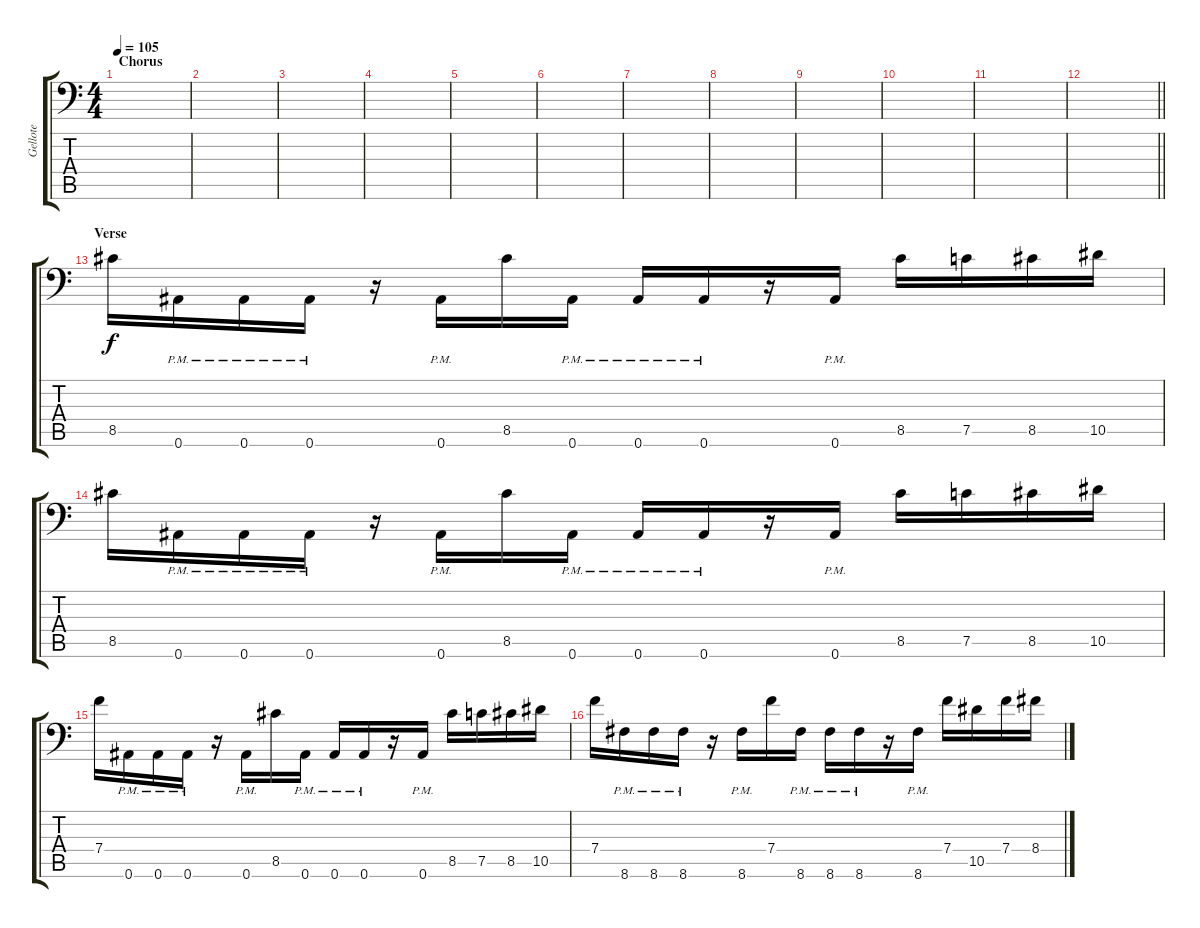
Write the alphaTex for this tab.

\track ("Gellote" "Gellote") {instrument distortionguitar}
\staff {score tabs}
\tuning (C4 G3 Eb3 Bb2 F2 Bb1) {hide}
\ts (4 4)
\section ("" "Chorus")
\tempo 105
\clef f4
\ks c
|
|
|
|
|
|
|
|
|
|
|
\barLineRight lightlight
|
\section ("" "Verse")
8.5.16 0.6{pm}.16 0.6{pm}.16 0.6{pm}.16 r.16 0.6{pm}.16 8.5.16 0.6{pm}.16 0.6{pm}.16 0.6{pm}.16 r.16 0.6{pm}.16 8.5.16 7.5.16 8.5.16 10.5.16 |
8.5.16 0.6{pm}.16 0.6{pm}.16 0.6{pm}.16 r.16 0.6{pm}.16 8.5.16 0.6{pm}.16 0.6{pm}.16 0.6{pm}.16 r.16 0.6{pm}.16 8.5.16 7.5.16 8.5.16 10.5.16 |
7.4.16 0.6{pm}.16 0.6{pm}.16 0.6{pm}.16 r.16 0.6{pm}.16 8.5.16 0.6{pm}.16 0.6{pm}.16 0.6{pm}.16 r.16 0.6{pm}.16 8.5.16 7.5.16 8.5.16 10.5.16 |
7.4.16 8.6{pm}.16 8.6{pm}.16 8.6{pm}.16 r.16 8.6{pm}.16 7.4.16 8.6{pm}.16 8.6{pm}.16 8.6{pm}.16 r.16 8.6{pm}.16 7.4.16 10.5.16 7.4.16 8.4.16
